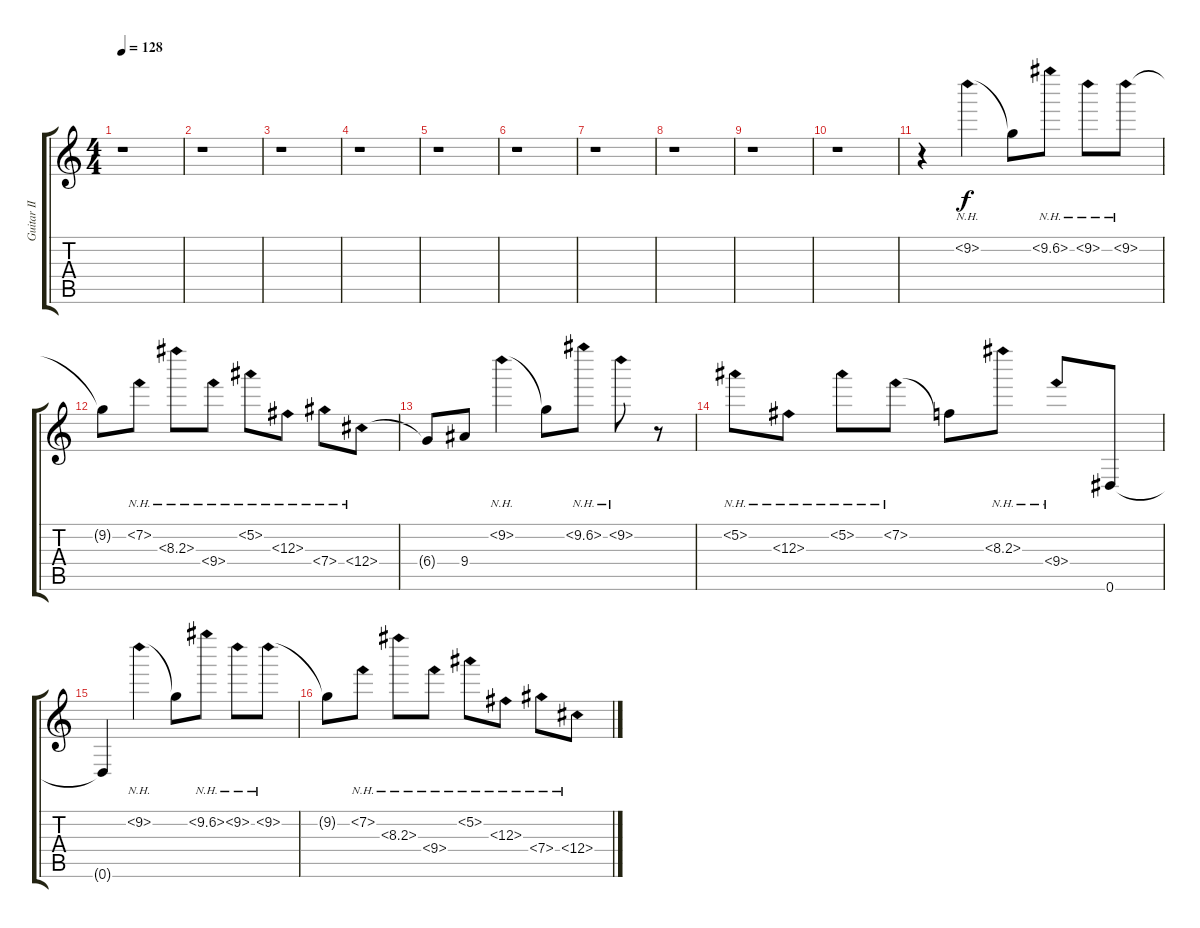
\track ("Guitar II" "Guitar II") {instrument electricguitarclean}
\staff {score tabs}
\tuning (Eb4 Bb3 Gb3 Db3 Ab2 Eb2) {hide}
\ts (4 4)
\tempo 128
\clef g2
\ks c
r.1{dy f} |
r.1 |
r.1 |
r.1 |
r.1 |
r.1 |
r.1 |
r.1 |
r.1 |
r.1 |
r.4 9.2{nh}.4 9.2{t}.8 10.2{nh}.8 9.2{nh}.8 9.2{nh}.8 |
9.2{t}.8 7.2{nh}.8 8.3{nh}.8 9.4{nh}.8 5.2{nh}.8 6.3{nh}.8 7.4{nh}.8 6.4{nh}.8 |
6.4{t}.8 9.4.8 9.2{nh}.4 9.2{t}.8 10.2{nh}.8 9.2{nh}.8 r.8 |
5.2{nh}.8 6.3{nh}.8 5.2{nh}.8 7.2{nh}.8 7.2{t}.8 8.3{nh}.8 9.4{nh}.8 0.6.8 |
0.6{t}.4 9.2{nh}.4 9.2{t}.8 10.2{nh}.8 9.2{nh}.8 9.2{nh}.8 |
9.2{t}.8 7.2{nh}.8 8.3{nh}.8 9.4{nh}.8 5.2{nh}.8 6.3{nh}.8 7.4{nh}.8 6.4{nh}.8
